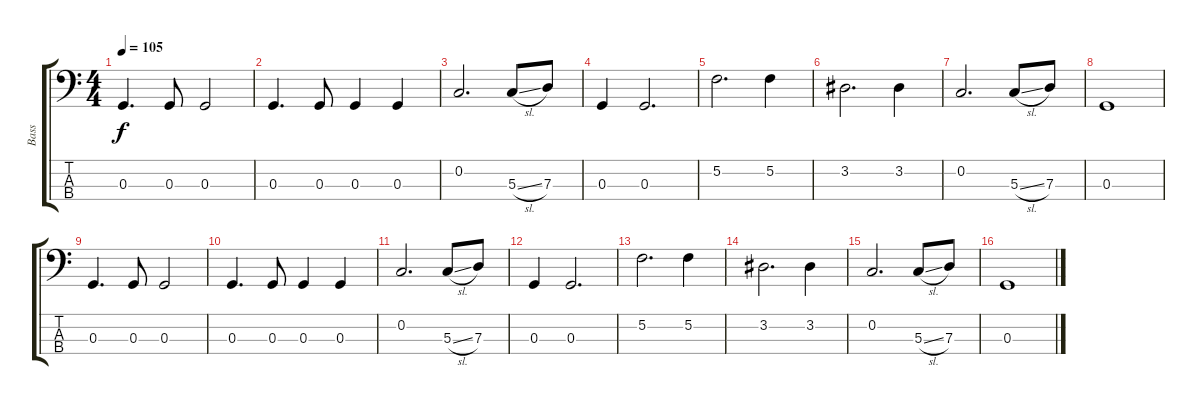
\track ("Bass" "Bass") {instrument electricbassfinger}
\staff {score tabs}
\tuning (F2 C2 G1 D1) {hide}
\ts (4 4)
\tempo 105
\clef f4
\ks c
0.3.4{d dy f} 0.3.8 0.3.2 |
0.3.4{d} 0.3.8 0.3.4 0.3.4 |
0.2.2{d} 5.3{sl}.8 7.3.8 |
0.3.4 0.3.2{d} |
5.2.2{d} 5.2.4 |
3.2.2{d} 3.2.4 |
0.2.2{d} 5.3{sl}.8 7.3.8 |
0.3.1 |
0.3.4{d} 0.3.8 0.3.2 |
0.3.4{d} 0.3.8 0.3.4 0.3.4 |
0.2.2{d} 5.3{sl}.8 7.3.8 |
0.3.4 0.3.2{d} |
5.2.2{d} 5.2.4 |
3.2.2{d} 3.2.4 |
0.2.2{d} 5.3{sl}.8 7.3.8 |
0.3.1
